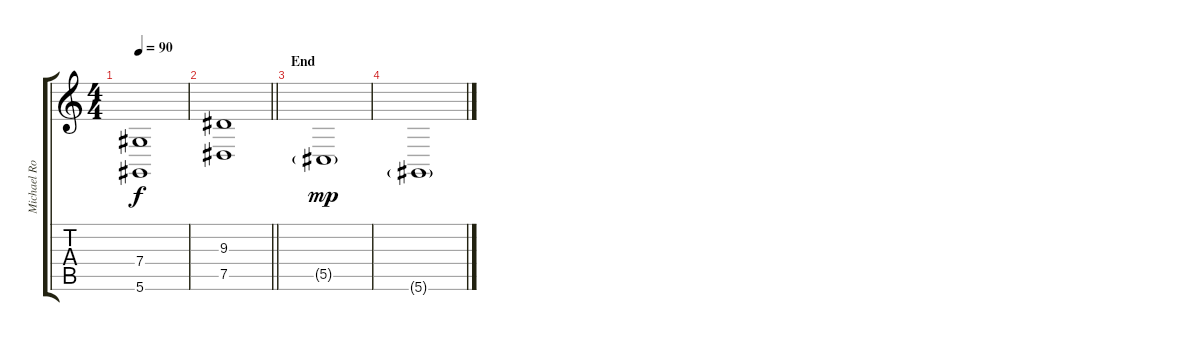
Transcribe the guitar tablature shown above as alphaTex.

\track ("Michael Rodenberg (Keyboard)" "Michael Ro") {instrument stringensemble1}
\staff {score tabs}
\tuning (Eb4 Bb3 Gb3 Db3 Ab2 Eb2) {hide}
\ts (4 4)
\tempo 90
\clef g2
\ks c
(7.4 5.6).1{dy f} |
\barLineRight lightlight
(9.3 7.5).1 |
\section ("" "End")
5.5{g}.1{dy mp} |
5.6{g}.1
